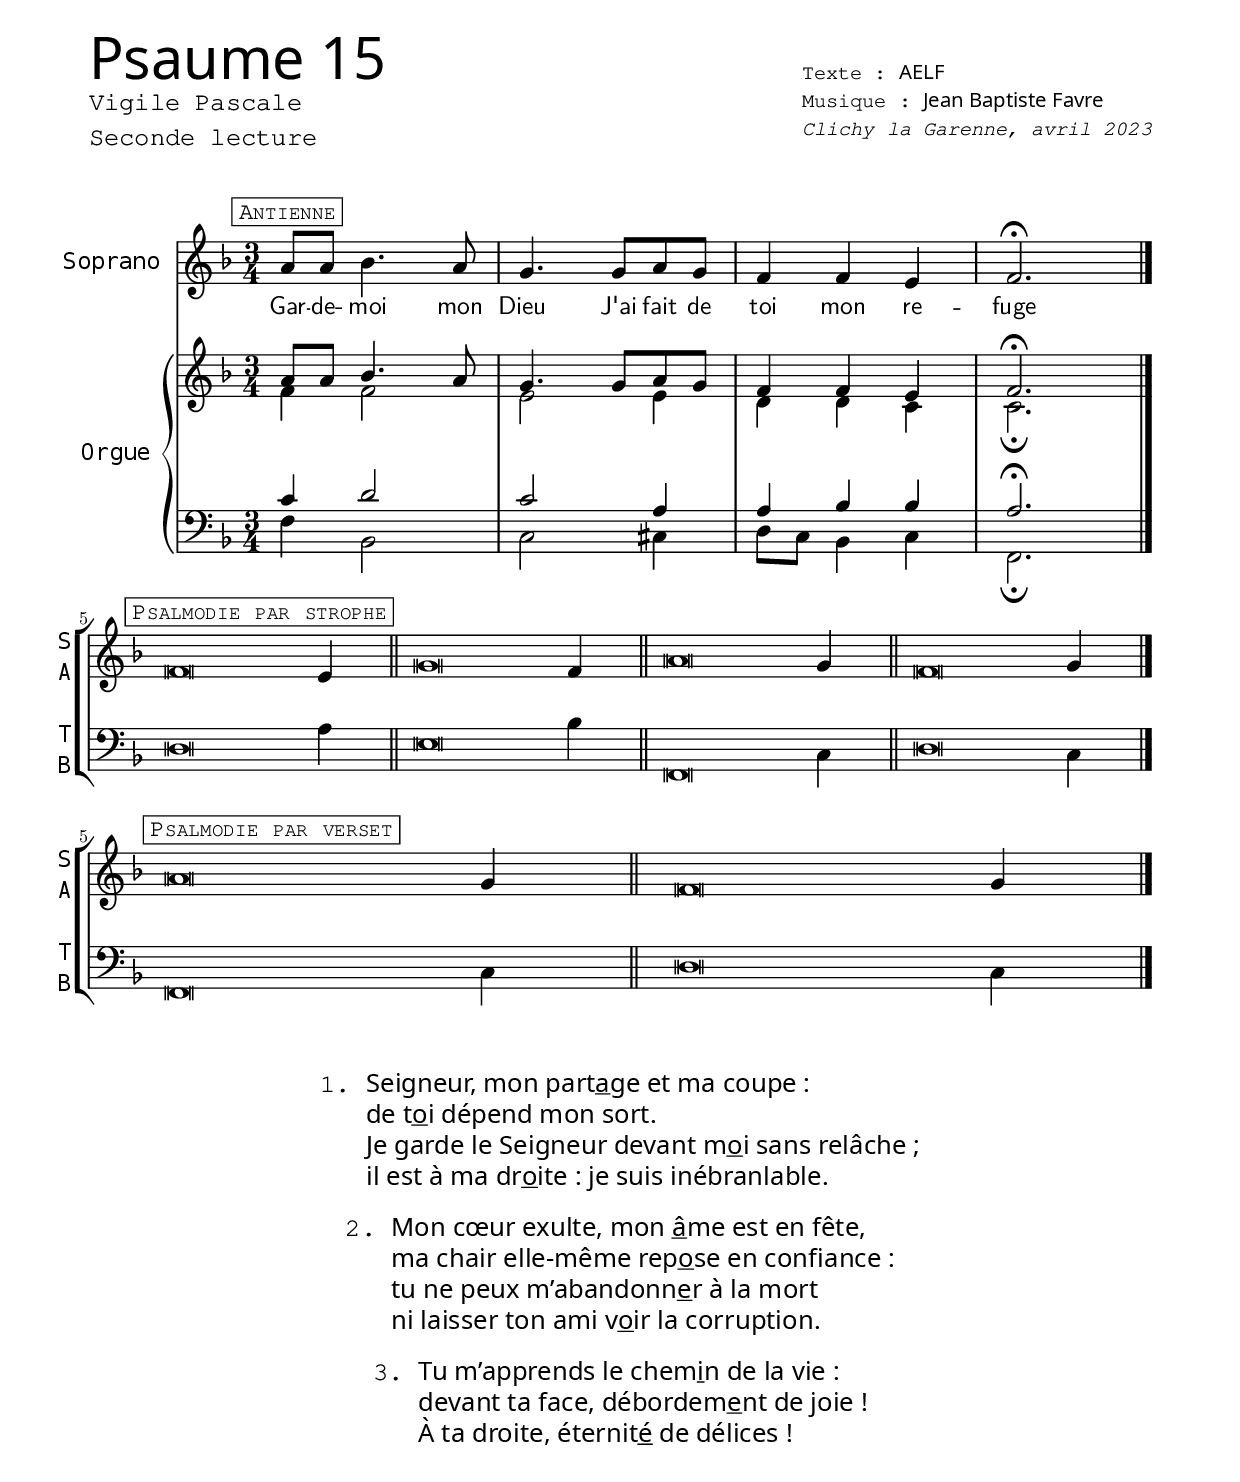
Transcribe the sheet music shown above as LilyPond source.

\version "2.24.1"
\language "english"
\include "../libs/commonFunctions.ily"

tempoVerseRallentando = {
  \set Score.tempoHideNote = ##t
  \tempo 4=60
}
tempoVerseAcelerando = {
  \set Score.tempoHideNote = ##t
  \tempo 2=120
}

scoreHeader = \header {
  title = "Psaume 15"
  subtitle = \markup { \column { "Vigile Pascale" "Seconde lecture" }}
  composer = "Jean Baptiste Favre"
  poet = "AELF"
  date = "Clichy la Garenne, avril 2023"
}

global = {
  \key f \major
  \time 3/4
}

%%%%%%%%%%%%%%%%%%%%%%%%%%%%%%
%%%%%%%%%% Antiphon %%%%%%%%%%
%%%%%%%%%%%%%%%%%%%%%%%%%%%%%%

antiphonRythm = {
 s2.*4 \bar "|." \break
}
antiphonMusicSoprano = \relative c'' {
  \markCustom "Antienne"
  a8 a bf4. a8 g4. g8 a g f4 f e f2.
  }

antiphonMusicAlto = \relative c' {
  f4 f2 e2 e4 d4 d4 c4 c2.
  }

antiphonMusicTenor =  \relative c' {
  c4 d2 c2 a4 a4 bf4 bf a2.
  }

antiphonMusicBass =  \relative c {
  f4 bf,2 c2 cs4 d8 c bf4 c f,2.
  }

antiphonLyrics = \lyricmode {
  Gar -- de- moi mon Dieu&nbsp;
  J'ai fait de toi mon re -- fuge
  }

antiphonLyricsSoprano = \antiphonLyrics
antiphonLyricsAlto = \antiphonLyrics
antiphonLyricsTenor = \antiphonLyrics
antiphonLyricsBass = \antiphonLyrics

%%%%%%%%%%%%%%%%%%%%%%%%%%%%%%%%%%%%%%%%%%%%%%
%%%%%%%%%%          Verses          %%%%%%%%%%
%%%%%%%%%%%%%%%%%%%%%%%%%%%%%%%%%%%%%%%%%%%%%%
verseStropheRythm = {
  \accidentalStyle forget
  \once \override Score.RehearsalMark.break-align-symbols = #'(clef)
  \markCustom "Psalmodie par strophe" \cadenzaOn
  \tempoVerseAcelerando s\breve \tempoVerseRallentando s4 \bar "||"
  \tempoVerseAcelerando s\breve \tempoVerseRallentando s4 \bar "||"
  \tempoVerseAcelerando s\breve \tempoVerseRallentando s4 \bar "||"
  \tempoVerseAcelerando s\breve \tempoVerseRallentando s4 \bar "|." \break
}
verseRythm = {
  \markCustom "Psalmodie par verset" \cadenzaOn
  \tempoVerseAcelerando s\breve \tempoVerseRallentando s4 \bar "||"
  \tempoVerseAcelerando s\breve \tempoVerseRallentando s4 \bar "|."
}
verseStropheMusicSoprano = \relative c' {
  f\breve e4
  g\breve f4
  a\breve g4
  f\breve g4
  }
verseMusicSoprano = \relative c'' {
  a\breve g4
  f\breve g4
  }
verseStropheMusicAlto = \relative c'' {
  }
verseMusicAlto = \relative c'' {
  }

verseStropheMusicTenor = \relative c' {
  }
verseMusicTenor = \relative c' {
  }

verseStropheMusicBass = \relative c {
  d\breve a'4
  e\breve bf'4
  f,\breve c'4
  d\breve c4
  }
verseMusicBass = \relative c {
  f,\breve c'4
  d\breve c4
  }

verseLyrics = \markuplist {
  \override #'(font-family . sans)
  \override #'(font-size . 1)
  \left-column {
    \fill-line {
      \left-column{
        \concat { \typewriter "1. " "Seigneur, mon part" \underline a "ge et ma coupe&nbsp;:"}
        \concat { \typewriter "   " "de t" \underline o "i dépend mon sort."}
        \concat { \typewriter "   " "Je garde le Seigneur devant m" \underline o "i sans relâche&nbsp;;"}
        \concat { \typewriter "   " "il est à ma dr" \underline o "ite&nbsp;: je suis inébranlable."}
      }
    }
    \vspace #0.8
    \fill-line {
      \left-column {
        \concat { \typewriter "2. " "Mon cœur exulte, mon " \underline â "me est en fête,"}
        \concat { \typewriter "   " "ma chair elle-même rep" \underline o "se en confiance&nbsp;:"}
        \concat { \typewriter "   " "tu ne peux m’abandonn" \underline e "r à la mort"}
        \concat { \typewriter "   " "ni laisser ton ami v" \underline o "ir la corruption."}
      }
    }
    \vspace #0.8
    \fill-line {
      \left-column {
        \concat { \typewriter "3. " "Tu m’apprends le chem" \underline i "n de la vie&nbsp;:"}
        \concat { \typewriter "   " "devant ta face, débordem" \underline e "nt de joie&nbsp;!"}
        \concat { \typewriter "   " "À ta droite, éternit" \underline é " de délices&nbsp;!"}
      }
    }
  }
}
%%%%%%%%%%%%%%%%%%%%%%%%%%%%%%%%%%%%%%%%%%%%%%%%%%%%%%%%%%%%%%%%%%%%%
%%%%%%%%%%%%%%%%%%%          Draw score          %%%%%%%%%%%%%%%%%%%%
%%%%%%%%%%%%%%%%%%%%%%%%%%%%%%%%%%%%%%%%%%%%%%%%%%%%%%%%%%%%%%%%%%%%%
% Load Piano settings & layout
partition = {
  <<
    % Antienne à 4 voix mixtes
    %\include "../libs/layouts/commonAntiphonFourVoices.ily"
    \new ChoirStaff = "Antophon4Voices" <<
      \new Staff = "AntiphonSopranoStaff" <<
        \once \override Staff.VerticalAxisGroup.remove-first = ##t
        \set Staff.instrumentName = "Soprano"
        \clef "treble"
        \new Dynamics \antiphonRythm
        \new Voice = "antiphonSoprano" { \global \antiphonMusicSoprano\fermata}
        \new Lyrics \lyricsto "antiphonSoprano" { \antiphonLyricsSoprano }
      >>
    >>
    \new PianoStaff
    <<
      \set PianoStaff.instrumentName = #"Orgue"
      \new Staff <<
        \set Staff.printPartCombineTexts = ##f
        \once \override Staff.VerticalAxisGroup.remove-first = ##t
        \clef treble
        \new Voice = "soprani" {\global \voiceOne \antiphonMusicSoprano\fermata }
        \new Voice = "alti" {\global \voiceTwo \antiphonMusicAlto\fermata }
      >>
      \new Staff <<
        \set Staff.printPartCombineTexts = ##f
        \once \override Staff.VerticalAxisGroup.remove-first = ##t
        \clef bass
        \new Voice = "tenors" {\global \voiceThree \antiphonMusicTenor\fermata }
        \new Voice = "bass" {\global \voiceFour \antiphonMusicBass\fermata }
      >>
    >>
    \new ChoirStaff = "versePsalmody"
    <<
      \new Staff = "verseSopranoAlto" <<
        \set Staff.shortInstrumentName = \markup { \right-column { "S" "A" } }
        \once \override Staff.VerticalAxisGroup.remove-first = ##t
        \global
        \clef treble
        \new Dynamics {\silence \antiphonMusicSoprano \verseStropheRythm \verseRythm}
        \new Voice = "verseSoprano" << \voiceOne {\silence \antiphonMusicSoprano \cadenzaOn \verseStropheMusicSoprano \verseMusicSoprano } >>
        \new Voice = "verseAlto" << \voiceTwo {\silence \antiphonMusicSoprano \cadenzaOn \verseStropheMusicAlto \verseMusicAlto } >>
      >>
      \new Staff = "verseTenorBass" <<
        \set Staff.shortInstrumentName = \markup { \right-column { "T" "B" } }
        \once \override Staff.VerticalAxisGroup.remove-first = ##t
        \global
        \clef bass
        \new Dynamics {\silence \antiphonMusicSoprano \verseStropheRythm \verseRythm}
        \new Voice = "verseTenor" << \voiceOne {\silence \antiphonMusicSoprano \cadenzaOn \verseStropheMusicTenor \verseMusicTenor } >>
        \new Voice = "verseBass" << \voiceTwo {\silence \antiphonMusicSoprano \cadenzaOn \verseStropheMusicBass \verseMusicBass } >>
      >>
    >>
  >>
}
%%%%%%%%%%%%% PARTITION VISUELLE %%%%%%%%%%%%%
% PDF output
\paper {
  top-margin = 1.5\cm
  bottom-margin = 1.5\cm
  left-margin = 1.5\cm
  right-margin = 1.5\cm
  markup-system-spacing = #'((basic-distance . 10)
     (minimum-distance . 10)
     (padding . 5)
     (stretchability . 5))
  #(define fonts
    (set-global-fonts
     #:music "emmentaler"
     #:brace "emmentaler"
     #:roman "Latin Modern Roman"
     #:sans "Cantarell"
  ))
  #(include-special-characters)
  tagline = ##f
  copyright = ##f
  scoreTitleMarkup = \markup \columns {
    \fill-line {
      \column {
        \line {
          \left-column {
            \fontsize #8 \sans \fromproperty #'header:title
            \fontsize #1 \typewriter \fromproperty #'header:subtitle
          }
        }
      }
      \column {
        \line {
          \fontsize #-1
          \left-column {
            \line { \concat { \typewriter "Texte&nbsp;: " \sans \fromproperty #'header:poet \bold " " } }
            \line { \concat { \typewriter "Musique&nbsp;: " \sans \fromproperty #'header:composer \bold " " } }
            \typewriter \italic \fromproperty #'header:date
          }
        }
      }
    }
  }
}

\score {
  \partition
  \layout {
      ragged-last = ##f
      \context {
          \Staff
          \RemoveEmptyStaves
          \override NoteHead.style = #'altdefault
          \override InstrumentName.font-name = #"Monospace Regular"
      }
      \context {
          \PianoStaff
          \RemoveEmptyStaves
          \override NoteHead.style = #'altdefault
          \override InstrumentName.font-name = #"Monospace Regular"
      }
      \context {
          \ChoirStaff
          \RemoveEmptyStaves
          \override NoteHead.style = #'altdefault
          \override InstrumentName.font-name = #"Monospace Regular"
      }
      \override LyricText.font-name = #"Latin Modern Sans"
      \override Score.RehearsalMark.font-family = #'typewriter
  }
  \scoreHeader
}
\verseLyrics